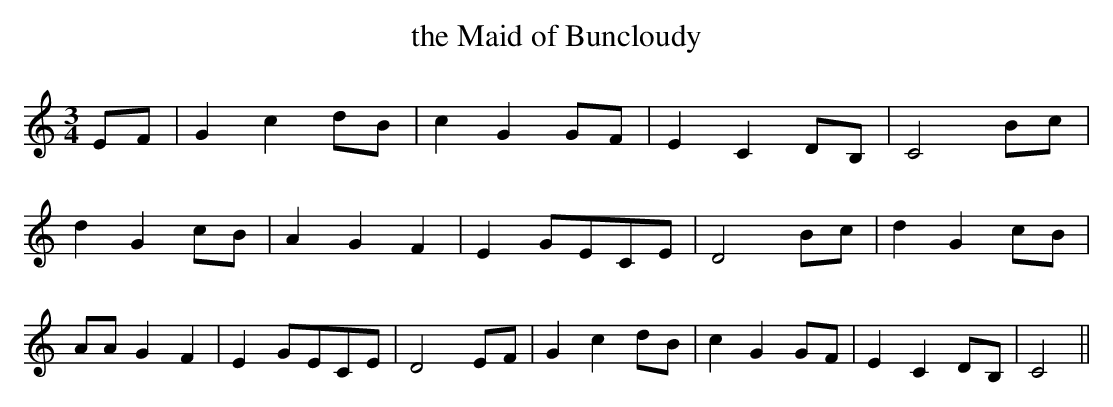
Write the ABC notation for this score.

X:1
T:the Maid of Buncloudy
M:3/4
L:1/8
K:C
 EF| G2 c2d-B| c2 G2 GF| E2 C2D-B,| C4 Bc| d2 G2c-B| A2 G2 F2| E2G-EC-E|\
 D4 Bc| d2 G2c-B| AA G2 F2| E2G-EC-E| D4E-F| G2 c2d-B| c2 G2G-F| E2 C2D-B,|\
 C4||
